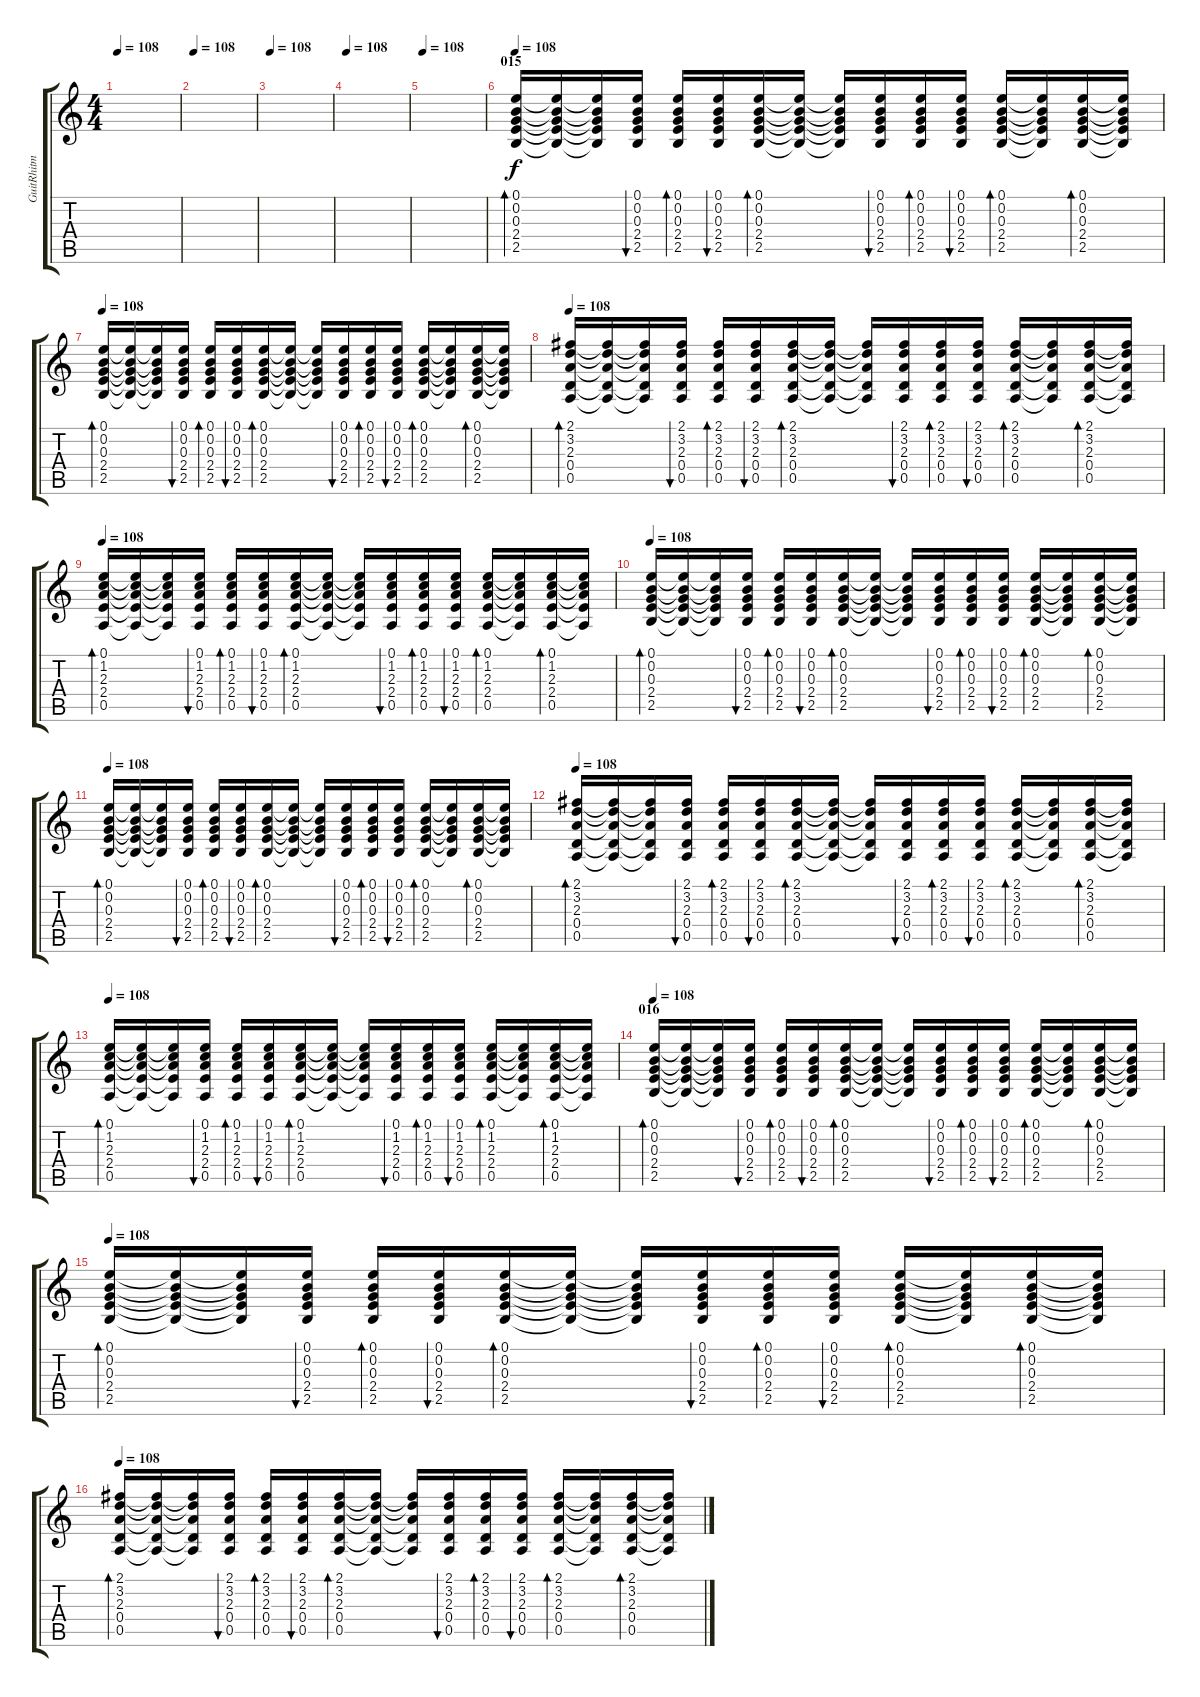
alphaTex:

\track ("GuitRhitm" "GuitRhitm") {instrument acousticguitarsteel}
\staff {score tabs}
\tuning (E4 B3 G3 D3 A2 E2) {hide}
\ts (4 4)
\tempo 108
\clef g2
\ks c
|
\tempo 108
|
\tempo 108
|
\tempo 108
|
\tempo 108
|
\section ("" "015")
\tempo 108
(0.1 0.2 0.3 2.4 2.5).16{bd 60} (0.1{t} 0.2{t} 0.3{t} 2.4{t} 2.5{t}).16 (0.1{t} 0.2{t} 0.3{t} 2.4{t} 2.5{t}).16 (0.1 0.2 0.3 2.4 2.5).16{bu 60} (0.1 0.2 0.3 2.4 2.5).16{bd 60} (0.1 0.2 0.3 2.4 2.5).16{bu 60} (0.1 0.2 0.3 2.4 2.5).16{bd 60} (0.1{t} 0.2{t} 0.3{t} 2.4{t} 2.5{t}).16 (0.1{t} 0.2{t} 0.3{t} 2.4{t} 2.5{t}).16 (0.1 0.2 0.3 2.4 2.5).16{bu 60} (0.1 0.2 0.3 2.4 2.5).16{bd 60} (0.1 0.2 0.3 2.4 2.5).16{bu 60} (0.1 0.2 0.3 2.4 2.5).16{bd 60} (0.1{t} 0.2{t} 0.3{t} 2.4{t} 2.5{t}).16 (0.1 0.2 0.3 2.4 2.5).16{bd 60} (0.1{t} 0.2{t} 0.3{t} 2.4{t} 2.5{t}).16 |
\tempo 108
(0.1 0.2 0.3 2.4 2.5).16{bd 60} (0.1{t} 0.2{t} 0.3{t} 2.4{t} 2.5{t}).16 (0.1{t} 0.2{t} 0.3{t} 2.4{t} 2.5{t}).16 (0.1 0.2 0.3 2.4 2.5).16{bu 60} (0.1 0.2 0.3 2.4 2.5).16{bd 60} (0.1 0.2 0.3 2.4 2.5).16{bu 60} (0.1 0.2 0.3 2.4 2.5).16{bd 60} (0.1{t} 0.2{t} 0.3{t} 2.4{t} 2.5{t}).16 (0.1{t} 0.2{t} 0.3{t} 2.4{t} 2.5{t}).16 (0.1 0.2 0.3 2.4 2.5).16{bu 60} (0.1 0.2 0.3 2.4 2.5).16{bd 60} (0.1 0.2 0.3 2.4 2.5).16{bu 60} (0.1 0.2 0.3 2.4 2.5).16{bd 60} (0.1{t} 0.2{t} 0.3{t} 2.4{t} 2.5{t}).16 (0.1 0.2 0.3 2.4 2.5).16{bd 60} (0.1{t} 0.2{t} 0.3{t} 2.4{t} 2.5{t}).16 |
\tempo 108
(2.1 3.2 2.3 0.4 0.5).16{bd 60} (2.1{t} 3.2{t} 2.3{t} 0.4{t} 0.5{t}).16 (2.1{t} 3.2{t} 2.3{t} 0.4{t} 0.5{t}).16 (2.1 3.2 2.3 0.4 0.5).16{bu 60} (2.1 3.2 2.3 0.4 0.5).16{bd 60} (2.1 3.2 2.3 0.4 0.5).16{bu 60} (2.1 3.2 2.3 0.4 0.5).16{bd 60} (2.1{t} 3.2{t} 2.3{t} 0.4{t} 0.5{t}).16 (2.1{t} 3.2{t} 2.3{t} 0.4{t} 0.5{t}).16 (2.1 3.2 2.3 0.4 0.5).16{bu 60} (2.1 3.2 2.3 0.4 0.5).16{bd 60} (2.1 3.2 2.3 0.4 0.5).16{bu 60} (2.1 3.2 2.3 0.4 0.5).16{bd 60} (2.1{t} 3.2{t} 2.3{t} 0.4{t} 0.5{t}).16 (2.1 3.2 2.3 0.4 0.5).16{bd 60} (2.1{t} 3.2{t} 2.3{t} 0.4{t} 0.5{t}).16 |
\tempo 108
(0.1 1.2 2.3 2.4 0.5).16{bd 60} (0.1{t} 1.2{t} 2.3{t} 2.4{t} 0.5{t}).16 (0.1{t} 1.2{t} 2.3{t} 2.4{t} 0.5{t}).16 (0.1 1.2 2.3 2.4 0.5).16{bu 60} (0.1 1.2 2.3 2.4 0.5).16{bd 60} (0.1 1.2 2.3 2.4 0.5).16{bu 60} (0.1 1.2 2.3 2.4 0.5).16{bd 60} (0.1{t} 1.2{t} 2.3{t} 2.4{t} 0.5{t}).16 (0.1{t} 1.2{t} 2.3{t} 2.4{t} 0.5{t}).16 (0.1 1.2 2.3 2.4 0.5).16{bu 60} (0.1 1.2 2.3 2.4 0.5).16{bd 60} (0.1 1.2 2.3 2.4 0.5).16{bu 60} (0.1 1.2 2.3 2.4 0.5).16{bd 60} (0.1{t} 1.2{t} 2.3{t} 2.4{t} 0.5{t}).16 (0.1 1.2 2.3 2.4 0.5).16{bd 60} (0.1{t} 1.2{t} 2.3{t} 2.4{t} 0.5{t}).16 |
\tempo 108
(0.1 0.2 0.3 2.4 2.5).16{bd 60} (0.1{t} 0.2{t} 0.3{t} 2.4{t} 2.5{t}).16 (0.1{t} 0.2{t} 0.3{t} 2.4{t} 2.5{t}).16 (0.1 0.2 0.3 2.4 2.5).16{bu 60} (0.1 0.2 0.3 2.4 2.5).16{bd 60} (0.1 0.2 0.3 2.4 2.5).16{bu 60} (0.1 0.2 0.3 2.4 2.5).16{bd 60} (0.1{t} 0.2{t} 0.3{t} 2.4{t} 2.5{t}).16 (0.1{t} 0.2{t} 0.3{t} 2.4{t} 2.5{t}).16 (0.1 0.2 0.3 2.4 2.5).16{bu 60} (0.1 0.2 0.3 2.4 2.5).16{bd 60} (0.1 0.2 0.3 2.4 2.5).16{bu 60} (0.1 0.2 0.3 2.4 2.5).16{bd 60} (0.1{t} 0.2{t} 0.3{t} 2.4{t} 2.5{t}).16 (0.1 0.2 0.3 2.4 2.5).16{bd 60} (0.1{t} 0.2{t} 0.3{t} 2.4{t} 2.5{t}).16 |
\tempo 108
(0.1 0.2 0.3 2.4 2.5).16{bd 60} (0.1{t} 0.2{t} 0.3{t} 2.4{t} 2.5{t}).16 (0.1{t} 0.2{t} 0.3{t} 2.4{t} 2.5{t}).16 (0.1 0.2 0.3 2.4 2.5).16{bu 60} (0.1 0.2 0.3 2.4 2.5).16{bd 60} (0.1 0.2 0.3 2.4 2.5).16{bu 60} (0.1 0.2 0.3 2.4 2.5).16{bd 60} (0.1{t} 0.2{t} 0.3{t} 2.4{t} 2.5{t}).16 (0.1{t} 0.2{t} 0.3{t} 2.4{t} 2.5{t}).16 (0.1 0.2 0.3 2.4 2.5).16{bu 60} (0.1 0.2 0.3 2.4 2.5).16{bd 60} (0.1 0.2 0.3 2.4 2.5).16{bu 60} (0.1 0.2 0.3 2.4 2.5).16{bd 60} (0.1{t} 0.2{t} 0.3{t} 2.4{t} 2.5{t}).16 (0.1 0.2 0.3 2.4 2.5).16{bd 60} (0.1{t} 0.2{t} 0.3{t} 2.4{t} 2.5{t}).16 |
\tempo 108
(2.1 3.2 2.3 0.4 0.5).16{bd 60} (2.1{t} 3.2{t} 2.3{t} 0.4{t} 0.5{t}).16 (2.1{t} 3.2{t} 2.3{t} 0.4{t} 0.5{t}).16 (2.1 3.2 2.3 0.4 0.5).16{bu 60} (2.1 3.2 2.3 0.4 0.5).16{bd 60} (2.1 3.2 2.3 0.4 0.5).16{bu 60} (2.1 3.2 2.3 0.4 0.5).16{bd 60} (2.1{t} 3.2{t} 2.3{t} 0.4{t} 0.5{t}).16 (2.1{t} 3.2{t} 2.3{t} 0.4{t} 0.5{t}).16 (2.1 3.2 2.3 0.4 0.5).16{bu 60} (2.1 3.2 2.3 0.4 0.5).16{bd 60} (2.1 3.2 2.3 0.4 0.5).16{bu 60} (2.1 3.2 2.3 0.4 0.5).16{bd 60} (2.1{t} 3.2{t} 2.3{t} 0.4{t} 0.5{t}).16 (2.1 3.2 2.3 0.4 0.5).16{bd 60} (2.1{t} 3.2{t} 2.3{t} 0.4{t} 0.5{t}).16 |
\tempo 108
(0.1 1.2 2.3 2.4 0.5).16{bd 60} (0.1{t} 1.2{t} 2.3{t} 2.4{t} 0.5{t}).16 (0.1{t} 1.2{t} 2.3{t} 2.4{t} 0.5{t}).16 (0.1 1.2 2.3 2.4 0.5).16{bu 60} (0.1 1.2 2.3 2.4 0.5).16{bd 60} (0.1 1.2 2.3 2.4 0.5).16{bu 60} (0.1 1.2 2.3 2.4 0.5).16{bd 60} (0.1{t} 1.2{t} 2.3{t} 2.4{t} 0.5{t}).16 (0.1{t} 1.2{t} 2.3{t} 2.4{t} 0.5{t}).16 (0.1 1.2 2.3 2.4 0.5).16{bu 60} (0.1 1.2 2.3 2.4 0.5).16{bd 60} (0.1 1.2 2.3 2.4 0.5).16{bu 60} (0.1 1.2 2.3 2.4 0.5).16{bd 60} (0.1{t} 1.2{t} 2.3{t} 2.4{t} 0.5{t}).16 (0.1 1.2 2.3 2.4 0.5).16{bd 60} (0.1{t} 1.2{t} 2.3{t} 2.4{t} 0.5{t}).16 |
\section ("" "016")
\tempo 108
(0.1 0.2 0.3 2.4 2.5).16{bd 60} (0.1{t} 0.2{t} 0.3{t} 2.4{t} 2.5{t}).16 (0.1{t} 0.2{t} 0.3{t} 2.4{t} 2.5{t}).16 (0.1 0.2 0.3 2.4 2.5).16{bu 60} (0.1 0.2 0.3 2.4 2.5).16{bd 60} (0.1 0.2 0.3 2.4 2.5).16{bu 60} (0.1 0.2 0.3 2.4 2.5).16{bd 60} (0.1{t} 0.2{t} 0.3{t} 2.4{t} 2.5{t}).16 (0.1{t} 0.2{t} 0.3{t} 2.4{t} 2.5{t}).16 (0.1 0.2 0.3 2.4 2.5).16{bu 60} (0.1 0.2 0.3 2.4 2.5).16{bd 60} (0.1 0.2 0.3 2.4 2.5).16{bu 60} (0.1 0.2 0.3 2.4 2.5).16{bd 60} (0.1{t} 0.2{t} 0.3{t} 2.4{t} 2.5{t}).16 (0.1 0.2 0.3 2.4 2.5).16{bd 60} (0.1{t} 0.2{t} 0.3{t} 2.4{t} 2.5{t}).16 |
\tempo 108
(0.1 0.2 0.3 2.4 2.5).16{bd 60} (0.1{t} 0.2{t} 0.3{t} 2.4{t} 2.5{t}).16 (0.1{t} 0.2{t} 0.3{t} 2.4{t} 2.5{t}).16 (0.1 0.2 0.3 2.4 2.5).16{bu 60} (0.1 0.2 0.3 2.4 2.5).16{bd 60} (0.1 0.2 0.3 2.4 2.5).16{bu 60} (0.1 0.2 0.3 2.4 2.5).16{bd 60} (0.1{t} 0.2{t} 0.3{t} 2.4{t} 2.5{t}).16 (0.1{t} 0.2{t} 0.3{t} 2.4{t} 2.5{t}).16 (0.1 0.2 0.3 2.4 2.5).16{bu 60} (0.1 0.2 0.3 2.4 2.5).16{bd 60} (0.1 0.2 0.3 2.4 2.5).16{bu 60} (0.1 0.2 0.3 2.4 2.5).16{bd 60} (0.1{t} 0.2{t} 0.3{t} 2.4{t} 2.5{t}).16 (0.1 0.2 0.3 2.4 2.5).16{bd 60} (0.1{t} 0.2{t} 0.3{t} 2.4{t} 2.5{t}).16 |
\tempo 108
(2.1 3.2 2.3 0.4 0.5).16{bd 60} (2.1{t} 3.2{t} 2.3{t} 0.4{t} 0.5{t}).16 (2.1{t} 3.2{t} 2.3{t} 0.4{t} 0.5{t}).16 (2.1 3.2 2.3 0.4 0.5).16{bu 60} (2.1 3.2 2.3 0.4 0.5).16{bd 60} (2.1 3.2 2.3 0.4 0.5).16{bu 60} (2.1 3.2 2.3 0.4 0.5).16{bd 60} (2.1{t} 3.2{t} 2.3{t} 0.4{t} 0.5{t}).16 (2.1{t} 3.2{t} 2.3{t} 0.4{t} 0.5{t}).16 (2.1 3.2 2.3 0.4 0.5).16{bu 60} (2.1 3.2 2.3 0.4 0.5).16{bd 60} (2.1 3.2 2.3 0.4 0.5).16{bu 60} (2.1 3.2 2.3 0.4 0.5).16{bd 60} (2.1{t} 3.2{t} 2.3{t} 0.4{t} 0.5{t}).16 (2.1 3.2 2.3 0.4 0.5).16{bd 60} (2.1{t} 3.2{t} 2.3{t} 0.4{t} 0.5{t}).16
